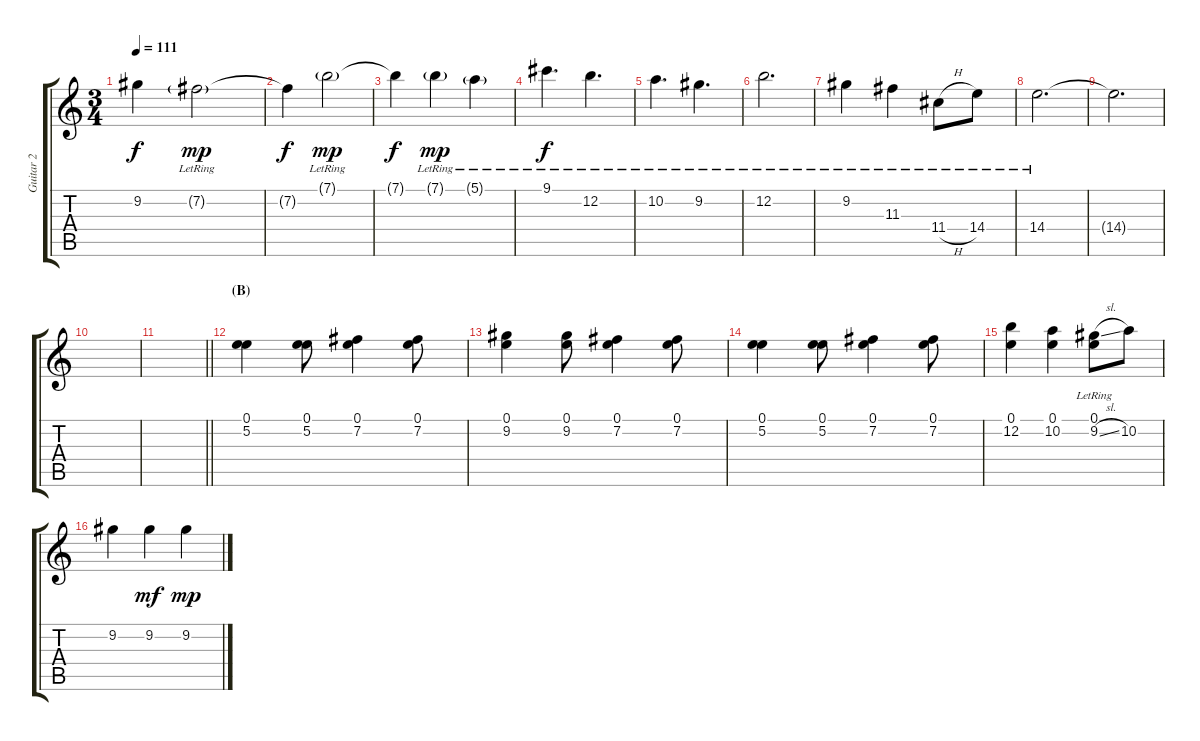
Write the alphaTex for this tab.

\track ("Guitar 2" "Guitar 2") {instrument electricguitarjazz}
\staff {score tabs}
\tuning (E4 B3 G3 D3 A2 E2) {hide}
\ts (3 4)
\tempo 111
\clef g2
\ks c
9.2{t}.4{dy f} 7.2{g lr}.2{dy mp} |
7.2{t}.4{dy f} 7.1{g lr}.2{dy mp} |
7.1{t}.4{dy f} 7.1{g lr}.4{dy mp} 5.1{g lr}.4 |
9.1{lr}.4{d dy f balance 0} 12.2{lr}.4{d} |
10.2{lr}.4{d} 9.2{lr}.4{d} |
12.2{lr}.2{d} |
9.2{lr}.4 11.3{lr}.4 11.4{h lr}.8 14.4{lr}.8 |
14.4{lr}.2{d} |
14.4{t}.2{d} |
|
\barLineRight lightlight
|
\section ("" "(B)")
(0.1 5.2).4 (0.1 5.2).8 (0.1 7.2).4 (0.1 7.2).8 |
(0.1 9.2).4 (0.1 9.2).8 (0.1 7.2).4 (0.1 7.2).8 |
(0.1 5.2).4 (0.1 5.2).8 (0.1 7.2).4 (0.1 7.2).8 |
(0.1 12.2).4 (0.1 10.2).4 (0.1{lr} 9.2{sl}).8 10.2.8 |
9.2.4 9.2.4{dy mf} 9.2.4{dy mp}
